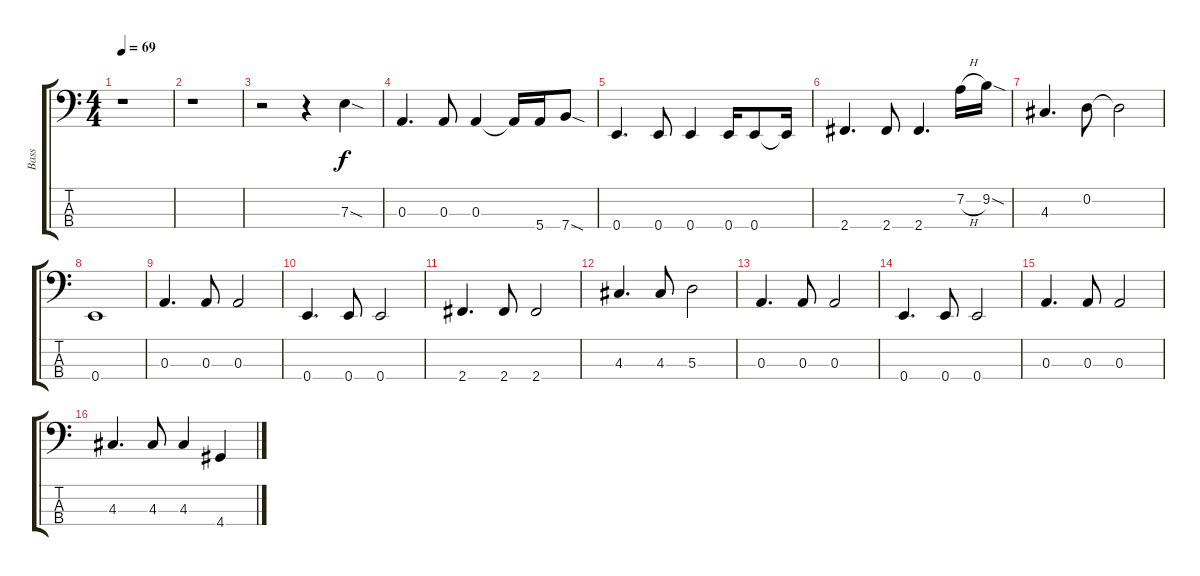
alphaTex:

\track ("Bass" "Bass") {instrument electricbassfinger}
\staff {score tabs}
\tuning (G2 D2 A1 E1) {hide}
\ts (4 4)
\tempo 69
\clef f4
\ks c
r.1{dy f instrument electricbassfinger} |
r.1 |
r.2 r.4 7.3{sod}.4 |
0.3.4{d} 0.3.8 0.3.4 0.3{t}.16 5.4.16 7.4{sod}.8 |
0.4.4{d} 0.4.8 0.4.4 0.4.16 0.4.8 0.4{t}.16 |
2.4.4{d} 2.4.8 2.4.4{d} 7.2{h}.16 9.2{sod}.16 |
4.3.4{d} 0.2.8 0.2{t}.2 |
0.4.1 |
0.3.4{d} 0.3.8 0.3.2 |
0.4.4{d} 0.4.8 0.4.2 |
2.4.4{d} 2.4.8 2.4.2 |
4.3.4{d} 4.3.8 5.3.2 |
0.3.4{d} 0.3.8 0.3.2 |
0.4.4{d} 0.4.8 0.4.2 |
0.3.4{d} 0.3.8 0.3.2 |
4.3.4{d} 4.3.8 4.3.4 4.4.4
